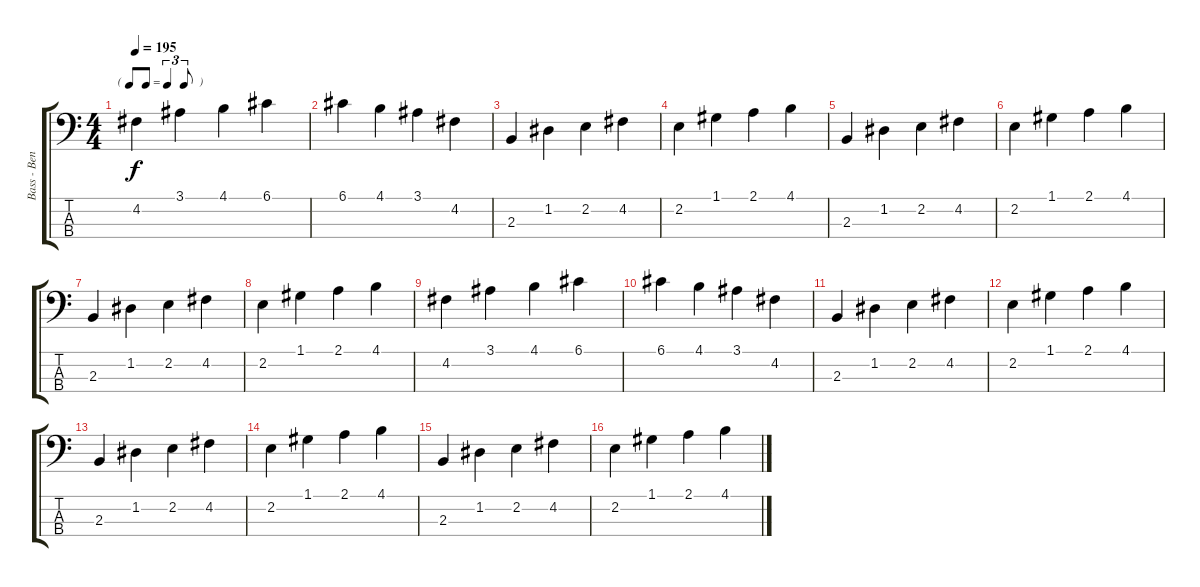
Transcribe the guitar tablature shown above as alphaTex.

\track ("Bass - Ben" "Bass - Ben") {instrument electricbassfinger}
\staff {score tabs}
\tuning (G2 D2 A1 E1) {hide}
\ts (4 4)
\tf triplet8th
\tempo 195
\clef f4
\ks c
4.2.4{dy f} 3.1.4 4.1.4 6.1.4 |
6.1.4 4.1.4 3.1.4 4.2.4 |
2.3.4 1.2.4 2.2.4 4.2.4 |
2.2.4 1.1.4 2.1.4 4.1.4 |
2.3.4 1.2.4 2.2.4 4.2.4 |
2.2.4 1.1.4 2.1.4 4.1.4 |
2.3.4 1.2.4 2.2.4 4.2.4 |
2.2.4 1.1.4 2.1.4 4.1.4 |
4.2.4 3.1.4 4.1.4 6.1.4 |
6.1.4 4.1.4 3.1.4 4.2.4 |
2.3.4 1.2.4 2.2.4 4.2.4 |
2.2.4 1.1.4 2.1.4 4.1.4 |
2.3.4 1.2.4 2.2.4 4.2.4 |
2.2.4 1.1.4 2.1.4 4.1.4 |
2.3.4 1.2.4 2.2.4 4.2.4 |
2.2.4 1.1.4 2.1.4 4.1.4
